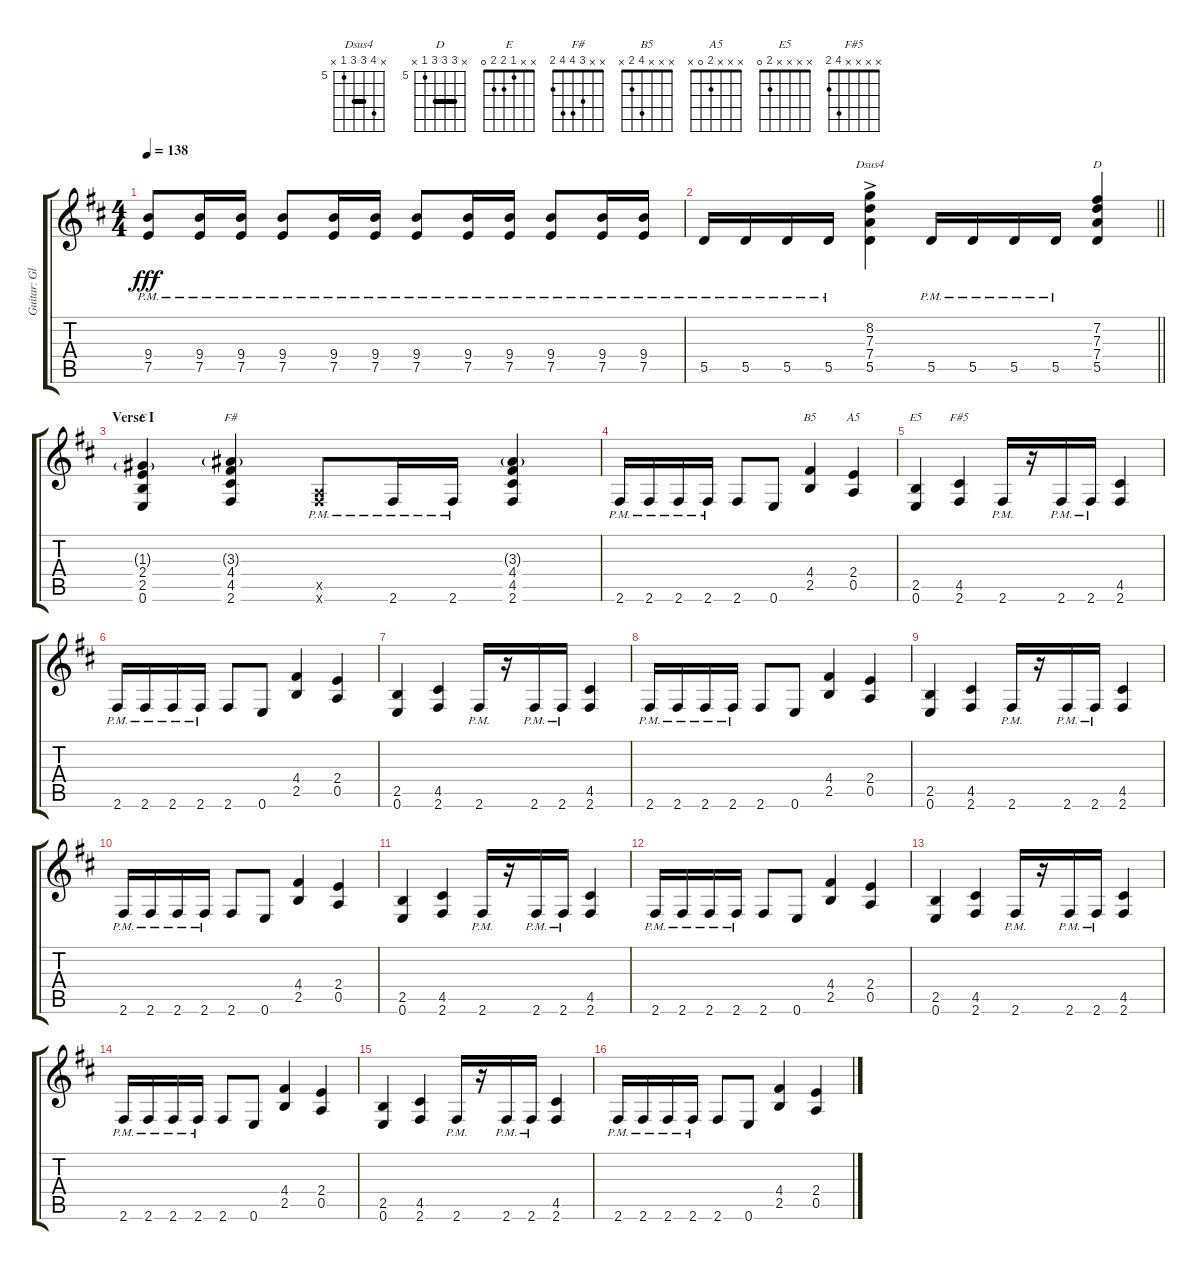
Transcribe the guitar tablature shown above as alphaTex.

\track ("Guitar: Glenn" "Guitar: Gl") {instrument overdrivenguitar}
\staff {score tabs}
\tuning (E4 B3 G3 D3 A2 E2) {hide}
\chord ("Dsus4" x 8 7 7 5 x) {firstfret 5 barre 7}
\chord ("D" x 7 7 7 5 x) {firstfret 5 barre 7}
\chord ("E" x x 1 2 2 0)
\chord ("F#" x x 3 4 4 2)
\chord ("B5" x x x 4 2 x)
\chord ("A5" x x x 2 0 x)
\chord ("E5" x x x x 2 0)
\chord ("F#5" x x x x 4 2)
\ts (4 4)
\tempo 138
\clef g2
\ks d
(9.4{pm} 7.5{pm}).8{dy fff} (9.4{pm} 7.5{pm}).16 (9.4{pm} 7.5{pm}).16 (9.4{pm} 7.5{pm}).8 (9.4{pm} 7.5{pm}).16 (9.4{pm} 7.5{pm}).16 (9.4{pm} 7.5{pm}).8 (9.4{pm} 7.5{pm}).16 (9.4{pm} 7.5{pm}).16 (9.4{pm} 7.5{pm}).8 (9.4{pm} 7.5{pm}).16 (9.4{pm} 7.5{pm}).16 |
\barLineRight lightlight
5.5{pm}.16 5.5{pm}.16 5.5{pm}.16 5.5{pm}.16 (8.2{ac} 7.3{ac} 7.4{ac} 5.5{ac}).4{ch "Dsus4"} 5.5{pm}.16 5.5{pm}.16 5.5{pm}.16 5.5{pm}.16 (7.2 7.3 7.4 5.5).4{ch "D"} |
\section ("" "Verse I")
(1.3{g} 2.4 2.5 0.6).4{ch "E"} (3.3{g} 4.4 4.5 2.6).4{ch "F#"} (0.5{x} 2.6{pm x}).8 2.6{pm}.16 2.6{pm}.16 (3.3{g} 4.4 4.5 2.6).4 |
2.6{pm}.16 2.6{pm}.16 2.6{pm}.16 2.6{pm}.16 2.6.8 0.6.8 (4.4 2.5).4{ch "B5"} (2.4 0.5).4{ch "A5"} |
(2.5 0.6).4{ch "E5"} (4.5 2.6).4{ch "F#5"} 2.6{pm}.16 r.16 2.6{pm}.16 2.6{pm}.16 (4.5 2.6).4 |
2.6{pm}.16 2.6{pm}.16 2.6{pm}.16 2.6{pm}.16 2.6.8 0.6.8 (4.4 2.5).4 (2.4 0.5).4 |
(2.5 0.6).4 (4.5 2.6).4 2.6{pm}.16 r.16 2.6{pm}.16 2.6{pm}.16 (4.5 2.6).4 |
2.6{pm}.16 2.6{pm}.16 2.6{pm}.16 2.6{pm}.16 2.6.8 0.6.8 (4.4 2.5).4 (2.4 0.5).4 |
(2.5 0.6).4 (4.5 2.6).4 2.6{pm}.16 r.16 2.6{pm}.16 2.6{pm}.16 (4.5 2.6).4 |
2.6{pm}.16 2.6{pm}.16 2.6{pm}.16 2.6{pm}.16 2.6.8 0.6.8 (4.4 2.5).4 (2.4 0.5).4 |
(2.5 0.6).4 (4.5 2.6).4 2.6{pm}.16 r.16 2.6{pm}.16 2.6{pm}.16 (4.5 2.6).4 |
2.6{pm}.16 2.6{pm}.16 2.6{pm}.16 2.6{pm}.16 2.6.8 0.6.8 (4.4 2.5).4 (2.4 0.5).4 |
(2.5 0.6).4 (4.5 2.6).4 2.6{pm}.16 r.16 2.6{pm}.16 2.6{pm}.16 (4.5 2.6).4 |
2.6{pm}.16 2.6{pm}.16 2.6{pm}.16 2.6{pm}.16 2.6.8 0.6.8 (4.4 2.5).4 (2.4 0.5).4 |
(2.5 0.6).4 (4.5 2.6).4 2.6{pm}.16 r.16 2.6{pm}.16 2.6{pm}.16 (4.5 2.6).4 |
2.6{pm}.16 2.6{pm}.16 2.6{pm}.16 2.6{pm}.16 2.6.8 0.6.8 (4.4 2.5).4 (2.4 0.5).4
